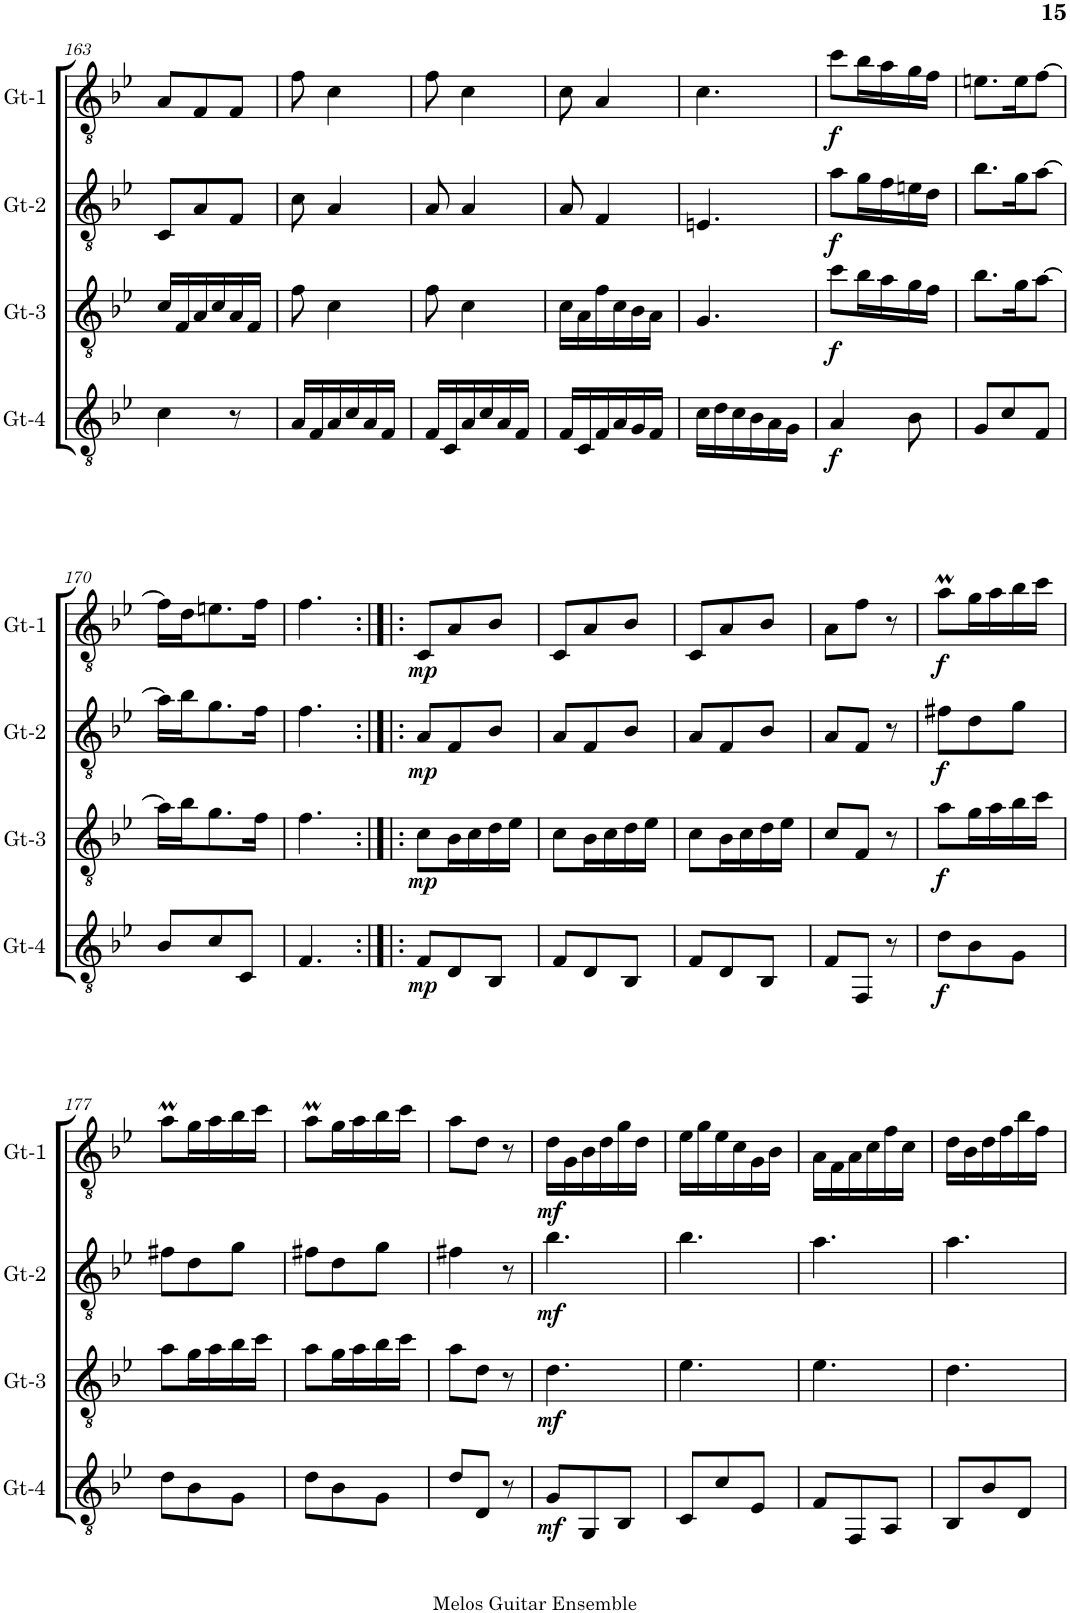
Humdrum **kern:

**kern	**dynam	**kern	**dynam	**kern	**dynam	**kern	**dynam
*part4	*part4	*part3	*part3	*part2	*part2	*part1	*part1
*staff4	*staff4	*staff3	*staff3	*staff2	*staff2	*staff1	*staff1
*I"Gt-4	*	*I"Gt-3	*	*I"Gt-2	*	*I"Gt-1	*
*I'Gt-4	*	*I'Gt-3	*	*I'Gt-2	*	*I'Gt-1	*
!!LO:PB:g=z
*clefGv2	*	*clefGv2	*	*clefGv2	*	*clefGv2	*
*k[b-e-]	*	*k[b-e-]	*	*k[b-e-]	*	*k[b-e-]	*
*M3/8	*	*M3/8	*	*M3/8	*	*M3/8	*
=163	=163	=163	=163	=163	=163	=163	=163
4c\	.	16c/LL	.	8C/L	.	8A/L	.
.	.	16F/	.	.	.	.	.
.	.	16A/	.	8A/	.	8F/	.
.	.	16c/	.	.	.	.	.
8r	.	16A/	.	8F/J	.	8F/J	.
.	.	16F/JJ	.	.	.	.	.
=164	=164	=164	=164	=164	=164	=164	=164
16A/LL	.	8f\	.	8c\	.	8f\	.
16F/	.	.	.	.	.	.	.
16A/	.	4c\	.	4A/	.	4c\	.
16c/	.	.	.	.	.	.	.
16A/	.	.	.	.	.	.	.
16F/JJ	.	.	.	.	.	.	.
=165	=165	=165	=165	=165	=165	=165	=165
16F/LL	.	8f\	.	8A/	.	8f\	.
16C/	.	.	.	.	.	.	.
16A/	.	4c\	.	4A/	.	4c\	.
16c/	.	.	.	.	.	.	.
16A/	.	.	.	.	.	.	.
16F/JJ	.	.	.	.	.	.	.
=166	=166	=166	=166	=166	=166	=166	=166
16F/LL	.	16c\LL	.	8A/	.	8c\	.
16C/	.	16A\	.	.	.	.	.
16F/	.	16f\	.	4F/	.	4A/	.
16A/	.	16c\	.	.	.	.	.
16G/	.	16B-\	.	.	.	.	.
16F/JJ	.	16A\JJ	.	.	.	.	.
=167	=167	=167	=167	=167	=167	=167	=167
16c\LL	.	4.G/	.	4.En/	.	4.c\	.
16d\	.	.	.	.	.	.	.
16c\	.	.	.	.	.	.	.
16B-\	.	.	.	.	.	.	.
16A\	.	.	.	.	.	.	.
16G\JJ	.	.	.	.	.	.	.
=168	=168	=168	=168	=168	=168	=168	=168
!	!LO:DY:b	!	!LO:DY:b	!	!LO:DY:b	!	!LO:DY:b
4A/	f	8cc\L	f	8a\L	f	8cc\L	f
.	.	16b-\L	.	16g\L	.	16b-\L	.
.	.	16a\	.	16f\	.	16a\	.
8B-\	.	16g\	.	16en\	.	16g\	.
.	.	16f\JJ	.	16d\JJ	.	16f\JJ	.
=169	=169	=169	=169	=169	=169	=169	=169
8G/L	.	8.b-\L	.	8.b-\L	.	8.en\L	.
8c/	.	.	.	.	.	.	.
.	.	16g\K	.	16g\K	.	16e\K	.
8F/J	.	[8a\J	.	[8a\J	.	[8f\J	.
!!LO:LB:g=z
=170	=170	=170	=170	=170	=170	=170	=170
8B-/L	.	16a\LL]	.	16a\LL]	.	16f\LL]	.
.	.	16b-\J	.	16b-\J	.	16d\J	.
8c/	.	8.g\	.	8.g\	.	8.en\	.
8C/J	.	.	.	.	.	.	.
.	.	16f\Jk	.	16f\Jk	.	16f\Jk	.
=171	=171	=171	=171	=171	=171	=171	=171
4.F/	.	4.f\	.	4.f\	.	4.f\	.
=172:|!|:	=172:|!|:	=172:|!|:	=172:|!|:	=172:|!|:	=172:|!|:	=172:|!|:	=172:|!|:
!	!LO:DY:b	!	!LO:DY:b	!	!LO:DY:b	!	!LO:DY:b
8F/L	mp	8c\L	mp	8A/L	mp	8C/L	mp
8D/	.	16B-\L	.	8F/	.	8A/	.
.	.	16c\	.	.	.	.	.
8BB-/J	.	16d\	.	8B-/J	.	8B-/J	.
.	.	16e-\JJ	.	.	.	.	.
=173	=173	=173	=173	=173	=173	=173	=173
8F/L	.	8c\L	.	8A/L	.	8C/L	.
8D/	.	16B-\L	.	8F/	.	8A/	.
.	.	16c\	.	.	.	.	.
8BB-/J	.	16d\	.	8B-/J	.	8B-/J	.
.	.	16e-\JJ	.	.	.	.	.
=174	=174	=174	=174	=174	=174	=174	=174
8F/L	.	8c\L	.	8A/L	.	8C/L	.
8D/	.	16B-\L	.	8F/	.	8A/	.
.	.	16c\	.	.	.	.	.
8BB-/J	.	16d\	.	8B-/J	.	8B-/J	.
.	.	16e-\JJ	.	.	.	.	.
=175	=175	=175	=175	=175	=175	=175	=175
8F/L	.	8c/L	.	8A/L	.	8A\L	.
8FF/J	.	8F/J	.	8F/J	.	8f\J	.
8r	.	8r	.	8r	.	8r	.
=176	=176	=176	=176	=176	=176	=176	=176
!	!LO:DY:b	!	!LO:DY:b	!	!LO:DY:b	!	!LO:DY:b
8d\L	f	8a\L	f	8f#X\L	f	8am\L	f
8B-\	.	16g\L	.	8d\	.	16g\L	.
.	.	16a\	.	.	.	16a\	.
8G\J	.	16b-\	.	8g\J	.	16b-\	.
.	.	16cc\JJ	.	.	.	16cc\JJ	.
!!LO:LB:g=z
=177	=177	=177	=177	=177	=177	=177	=177
8d\L	.	8a\L	.	8f#X\L	.	8am\L	.
8B-\	.	16g\L	.	8d\	.	16g\L	.
.	.	16a\	.	.	.	16a\	.
8G\J	.	16b-\	.	8g\J	.	16b-\	.
.	.	16cc\JJ	.	.	.	16cc\JJ	.
=178	=178	=178	=178	=178	=178	=178	=178
8d\L	.	8a\L	.	8f#X\L	.	8am\L	.
8B-\	.	16g\L	.	8d\	.	16g\L	.
.	.	16a\	.	.	.	16a\	.
8G\J	.	16b-\	.	8g\J	.	16b-\	.
.	.	16cc\JJ	.	.	.	16cc\JJ	.
=179	=179	=179	=179	=179	=179	=179	=179
8d/L	.	8a\L	.	4f#X\	.	8a\L	.
8D/J	.	8d\J	.	.	.	8d\J	.
8r	.	8r	.	8r	.	8r	.
=180	=180	=180	=180	=180	=180	=180	=180
!	!LO:DY:b	!	!LO:DY:b	!	!LO:DY:b	!	!LO:DY:b
8G/L	mf	4.d\	mf	4.b-\	mf	16d\LL	mf
.	.	.	.	.	.	16G\	.
8GG/	.	.	.	.	.	16B-\	.
.	.	.	.	.	.	16d\	.
8BB-/J	.	.	.	.	.	16g\	.
.	.	.	.	.	.	16d\JJ	.
=181	=181	=181	=181	=181	=181	=181	=181
8C/L	.	4.e-\	.	4.b-\	.	16e-\LL	.
.	.	.	.	.	.	16g\	.
8c/	.	.	.	.	.	16e-\	.
.	.	.	.	.	.	16c\	.
8E-/J	.	.	.	.	.	16G\	.
.	.	.	.	.	.	16B-\JJ	.
=182	=182	=182	=182	=182	=182	=182	=182
8F/L	.	4.e-\	.	4.a\	.	16A\LL	.
.	.	.	.	.	.	16F\	.
8FF/	.	.	.	.	.	16A\	.
.	.	.	.	.	.	16c\	.
8AA/J	.	.	.	.	.	16f\	.
.	.	.	.	.	.	16c\JJ	.
=183	=183	=183	=183	=183	=183	=183	=183
8BB-/L	.	4.d\	.	4.a\	.	16d\LL	.
.	.	.	.	.	.	16B-\	.
8B-/	.	.	.	.	.	16d\	.
.	.	.	.	.	.	16f\	.
8D/J	.	.	.	.	.	16b-\	.
.	.	.	.	.	.	16f\JJ	.
=	=	=	=	=	=	=	=
*-	*-	*-	*-	*-	*-	*-	*-
